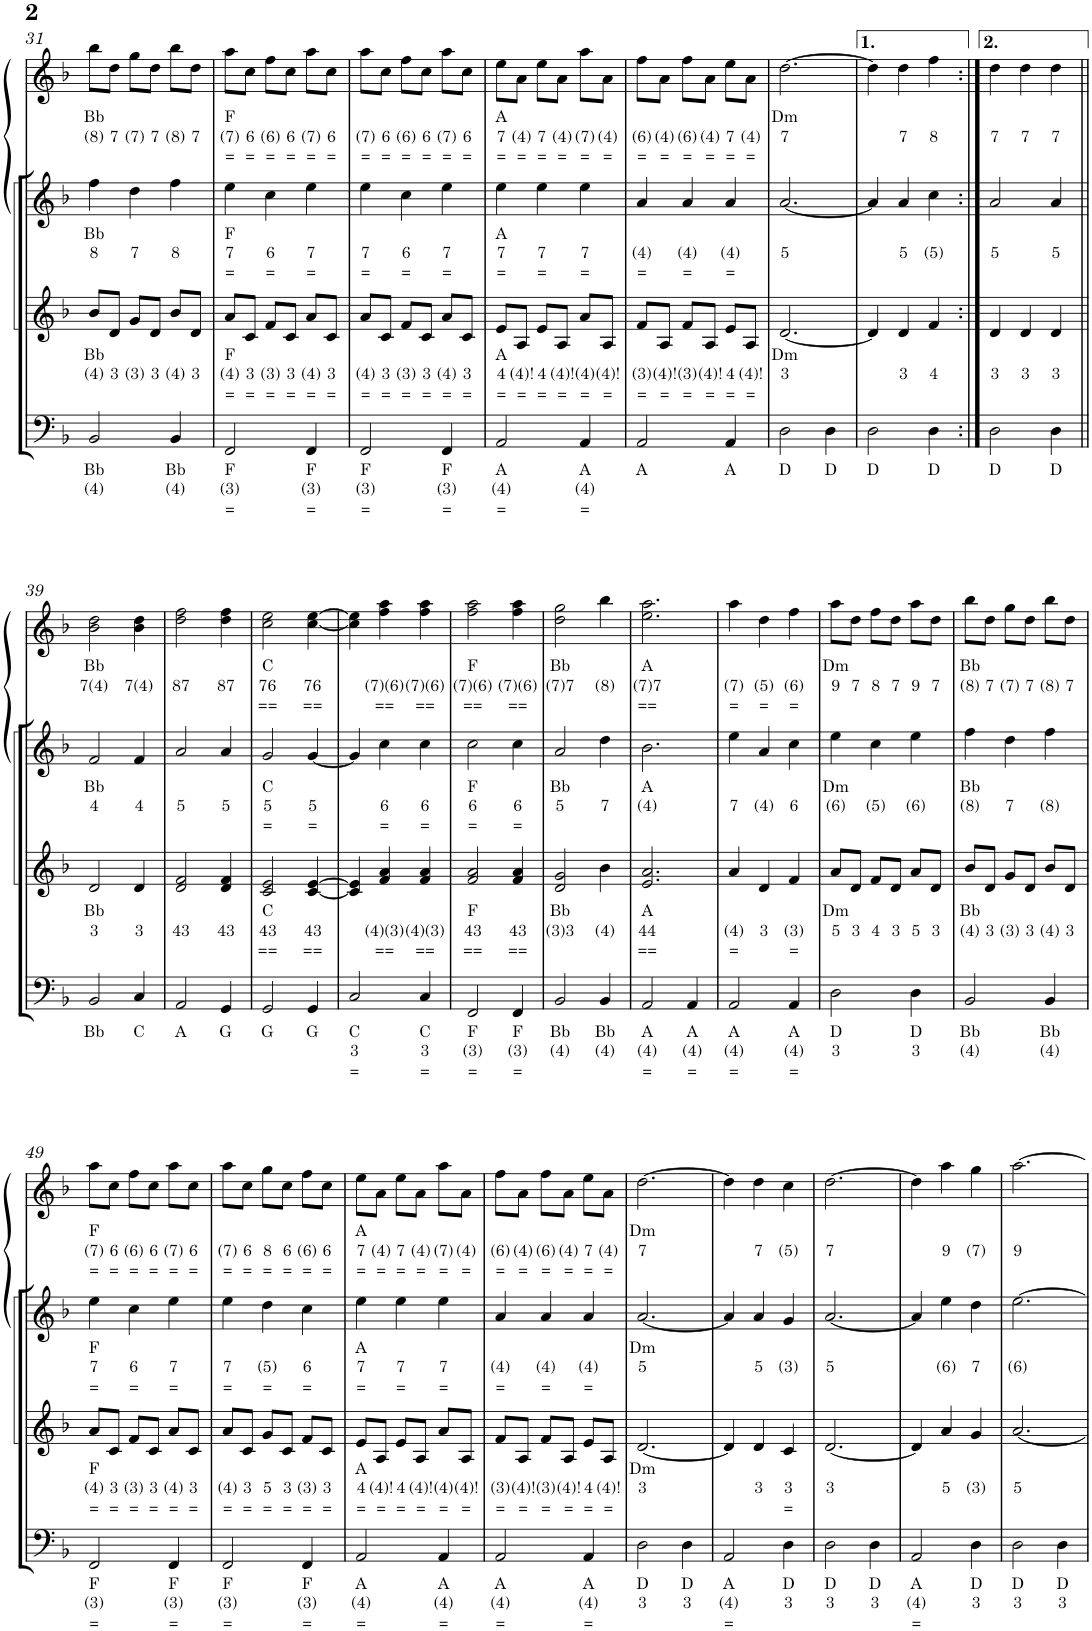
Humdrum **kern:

**kern	**text	**text	**text	**kern	**text	**text	**text	**kern	**text	**text	**text	**kern	**text	**text	**text
*part4	*part4	*part4	*part4	*part3	*part3	*part3	*part3	*part2	*part2	*part2	*part2	*part1	*part1	*part1	*part1
*staff4	*staff4	*staff4	*staff4	*staff3	*staff3	*staff3	*staff3	*staff2	*staff2	*staff2	*staff2	*staff1	*staff1	*staff1	*staff1
*I"Contrabas	*	*	*	*I"Viool	*	*	*	*I"Viool	*	*	*	*I"Piano	*	*	*
!!LO:PB:g=z
*clefF4	*	*	*	*clefG2	*	*	*	*clefG2	*	*	*	*clefG2	*	*	*
*Trd7c12	*	*	*	*	*	*	*	*	*	*	*	*	*	*	*
*k[b-]	*	*	*	*k[b-]	*	*	*	*k[b-]	*	*	*	*k[b-]	*	*	*
*M3/4	*	*	*	*M3/4	*	*	*	*M3/4	*	*	*	*M3/4	*	*	*
=31	=31	=31	=31	=31	=31	=31	=31	=31	=31	=31	=31	=31	=31	=31	=31
!	!LO:LY:b	!LO:LY:b	!	!	!LO:LY:b	!LO:LY:b	!	!	!LO:LY:b	!LO:LY:b	!	!	!LO:LY:b	!LO:LY:b	!
2BB-/	Bb	(4)	.	8b-/L	Bb	(4)	.	4ff\	Bb	8	.	8bb-\L	Bb	(8)	.
!	!	!	!	!	!	!LO:LY:b	!	!	!	!	!	!	!	!LO:LY:b	!
.	.	.	.	8d/J	.	3	.	.	.	.	.	8dd\J	.	7	.
!	!	!	!	!	!	!LO:LY:b	!	!	!	!LO:LY:b	!	!	!	!LO:LY:b	!
.	.	.	.	8g/L	.	(3)	.	4dd\	.	7	.	8gg\L	.	(7)	.
!	!	!	!	!	!	!LO:LY:b	!	!	!	!	!	!	!	!LO:LY:b	!
.	.	.	.	8d/J	.	3	.	.	.	.	.	8dd\J	.	7	.
!	!LO:LY:b	!LO:LY:b	!	!	!	!LO:LY:b	!	!	!	!LO:LY:b	!	!	!	!LO:LY:b	!
4BB-/	Bb	(4)	.	8b-/L	.	(4)	.	4ff\	.	8	.	8bb-\L	.	(8)	.
!	!	!	!	!	!	!LO:LY:b	!	!	!	!	!	!	!	!LO:LY:b	!
.	.	.	.	8d/J	.	3	.	.	.	.	.	8dd\J	.	7	.
=32	=32	=32	=32	=32	=32	=32	=32	=32	=32	=32	=32	=32	=32	=32	=32
!	!LO:LY:b	!LO:LY:b	!LO:LY:b	!	!LO:LY:b	!LO:LY:b	!LO:LY:b	!	!LO:LY:b	!LO:LY:b	!LO:LY:b	!	!LO:LY:b	!LO:LY:b	!LO:LY:b
2FF/	F	(3)	=	8a/L	F	(4)	=	4ee\	F	7	=	8aa\L	F	(7)	=
!	!	!	!	!	!	!LO:LY:b	!LO:LY:b	!	!	!	!	!	!	!LO:LY:b	!LO:LY:b
.	.	.	.	8c/J	.	3	=	.	.	.	.	8cc\J	.	6	=
!	!	!	!	!	!	!LO:LY:b	!LO:LY:b	!	!	!LO:LY:b	!LO:LY:b	!	!	!LO:LY:b	!LO:LY:b
.	.	.	.	8f/L	.	(3)	=	4cc\	.	6	=	8ff\L	.	(6)	=
!	!	!	!	!	!	!LO:LY:b	!LO:LY:b	!	!	!	!	!	!	!LO:LY:b	!LO:LY:b
.	.	.	.	8c/J	.	3	=	.	.	.	.	8cc\J	.	6	=
!	!LO:LY:b	!LO:LY:b	!LO:LY:b	!	!	!LO:LY:b	!LO:LY:b	!	!	!LO:LY:b	!LO:LY:b	!	!	!LO:LY:b	!LO:LY:b
4FF/	F	(3)	=	8a/L	.	(4)	=	4ee\	.	7	=	8aa\L	.	(7)	=
!	!	!	!	!	!	!LO:LY:b	!LO:LY:b	!	!	!	!	!	!	!LO:LY:b	!LO:LY:b
.	.	.	.	8c/J	.	3	=	.	.	.	.	8cc\J	.	6	=
=33	=33	=33	=33	=33	=33	=33	=33	=33	=33	=33	=33	=33	=33	=33	=33
!	!LO:LY:b	!LO:LY:b	!LO:LY:b	!	!	!LO:LY:b	!LO:LY:b	!	!	!LO:LY:b	!LO:LY:b	!	!	!LO:LY:b	!LO:LY:b
2FF/	F	(3)	=	8a/L	.	(4)	=	4ee\	.	7	=	8aa\L	.	(7)	=
!	!	!	!	!	!	!LO:LY:b	!LO:LY:b	!	!	!	!	!	!	!LO:LY:b	!LO:LY:b
.	.	.	.	8c/J	.	3	=	.	.	.	.	8cc\J	.	6	=
!	!	!	!	!	!	!LO:LY:b	!LO:LY:b	!	!	!LO:LY:b	!LO:LY:b	!	!	!LO:LY:b	!LO:LY:b
.	.	.	.	8f/L	.	(3)	=	4cc\	.	6	=	8ff\L	.	(6)	=
!	!	!	!	!	!	!LO:LY:b	!LO:LY:b	!	!	!	!	!	!	!LO:LY:b	!LO:LY:b
.	.	.	.	8c/J	.	3	=	.	.	.	.	8cc\J	.	6	=
!	!LO:LY:b	!LO:LY:b	!LO:LY:b	!	!	!LO:LY:b	!LO:LY:b	!	!	!LO:LY:b	!LO:LY:b	!	!	!LO:LY:b	!LO:LY:b
4FF/	F	(3)	=	8a/L	.	(4)	=	4ee\	.	7	=	8aa\L	.	(7)	=
!	!	!	!	!	!	!LO:LY:b	!LO:LY:b	!	!	!	!	!	!	!LO:LY:b	!LO:LY:b
.	.	.	.	8c/J	.	3	=	.	.	.	.	8cc\J	.	6	=
=34	=34	=34	=34	=34	=34	=34	=34	=34	=34	=34	=34	=34	=34	=34	=34
!	!LO:LY:b	!LO:LY:b	!LO:LY:b	!	!LO:LY:b	!LO:LY:b	!LO:LY:b	!	!LO:LY:b	!LO:LY:b	!LO:LY:b	!	!LO:LY:b	!LO:LY:b	!LO:LY:b
2AA/	A	(4)	=	8e/L	A	4	=	4ee\	A	7	=	8ee\L	A	7	=
!	!	!	!	!	!	!LO:LY:b	!LO:LY:b	!	!	!	!	!	!	!LO:LY:b	!LO:LY:b
.	.	.	.	8A/J	.	(4)!	=	.	.	.	.	8a\J	.	(4)	=
!	!	!	!	!	!	!LO:LY:b	!LO:LY:b	!	!	!LO:LY:b	!LO:LY:b	!	!	!LO:LY:b	!LO:LY:b
.	.	.	.	8e/L	.	4	=	4ee\	.	7	=	8ee\L	.	7	=
!	!	!	!	!	!	!LO:LY:b	!LO:LY:b	!	!	!	!	!	!	!LO:LY:b	!LO:LY:b
.	.	.	.	8A/J	.	(4)!	=	.	.	.	.	8a\J	.	(4)	=
!	!LO:LY:b	!LO:LY:b	!LO:LY:b	!	!	!LO:LY:b	!LO:LY:b	!	!	!LO:LY:b	!LO:LY:b	!	!	!LO:LY:b	!LO:LY:b
4AA/	A	(4)	=	8a/L	.	(4)	=	4ee\	.	7	=	8aa\L	.	(7)	=
!	!	!	!	!	!	!LO:LY:b	!LO:LY:b	!	!	!	!	!	!	!LO:LY:b	!LO:LY:b
.	.	.	.	8A/J	.	(4)!	=	.	.	.	.	8a\J	.	(4)	=
=35	=35	=35	=35	=35	=35	=35	=35	=35	=35	=35	=35	=35	=35	=35	=35
!	!LO:LY:b	!	!	!	!	!LO:LY:b	!LO:LY:b	!	!	!LO:LY:b	!LO:LY:b	!	!	!LO:LY:b	!LO:LY:b
2AA/	A	.	.	8f/L	.	(3)	=	4a/	.	(4)	=	8ff\L	.	(6)	=
!	!	!	!	!	!	!LO:LY:b	!LO:LY:b	!	!	!	!	!	!	!LO:LY:b	!LO:LY:b
.	.	.	.	8A/J	.	(4)!	=	.	.	.	.	8a\J	.	(4)	=
!	!	!	!	!	!	!LO:LY:b	!LO:LY:b	!	!	!LO:LY:b	!LO:LY:b	!	!	!LO:LY:b	!LO:LY:b
.	.	.	.	8f/L	.	(3)	=	4a/	.	(4)	=	8ff\L	.	(6)	=
!	!	!	!	!	!	!LO:LY:b	!LO:LY:b	!	!	!	!	!	!	!LO:LY:b	!LO:LY:b
.	.	.	.	8A/J	.	(4)!	=	.	.	.	.	8a\J	.	(4)	=
!	!LO:LY:b	!	!	!	!	!LO:LY:b	!LO:LY:b	!	!	!LO:LY:b	!LO:LY:b	!	!	!LO:LY:b	!LO:LY:b
4AA/	A	.	.	8e/L	.	4	=	4a/	.	(4)	=	8ee\L	.	7	=
!	!	!	!	!	!	!LO:LY:b	!LO:LY:b	!	!	!	!	!	!	!LO:LY:b	!LO:LY:b
.	.	.	.	8A/J	.	(4)!	=	.	.	.	.	8a\J	.	(4)	=
=36	=36	=36	=36	=36	=36	=36	=36	=36	=36	=36	=36	=36	=36	=36	=36
!	!LO:LY:b	!	!	!	!LO:LY:b	!LO:LY:b	!	!	!	!LO:LY:b	!	!	!LO:LY:b	!LO:LY:b	!
2D\	D	.	.	[2.d/	Dm	3	.	[2.a/	.	5	.	[2.dd\	Dm	7	.
!	!LO:LY:b	!	!	!	!	!	!	!	!	!	!	!	!	!	!
4D\	D	.	.	.	.	.	.	.	.	.	.	.	.	.	.
=37	=37	=37	=37	=37	=37	=37	=37	=37	=37	=37	=37	=37	=37	=37	=37
!	!LO:LY:b	!	!	!	!	!	!	!	!	!	!	!	!	!	!
2D\	D	.	.	4d/]	.	.	.	4a/]	.	.	.	4dd\]	.	.	.
!	!	!	!	!	!	!LO:LY:b	!	!	!	!LO:LY:b	!	!	!	!LO:LY:b	!
.	.	.	.	4d/	.	3	.	4a/	.	5	.	4dd\	.	7	.
!	!LO:LY:b	!	!	!	!	!LO:LY:b	!	!	!	!LO:LY:b	!	!	!	!LO:LY:b	!
4D\	D	.	.	4f/	.	4	.	4cc\	.	(5)	.	4ff\	.	8	.
=38:|!	=38:|!	=38:|!	=38:|!	=38:|!	=38:|!	=38:|!	=38:|!	=38:|!	=38:|!	=38:|!	=38:|!	=38:|!	=38:|!	=38:|!	=38:|!
!	!LO:LY:b	!	!	!	!	!LO:LY:b	!	!	!	!LO:LY:b	!	!	!	!LO:LY:b	!
2D\	D	.	.	4d/	.	3	.	2a/	.	5	.	4dd\	.	7	.
!	!	!	!	!	!	!LO:LY:b	!	!	!	!	!	!	!	!LO:LY:b	!
.	.	.	.	4d/	.	3	.	.	.	.	.	4dd\	.	7	.
!	!LO:LY:b	!	!	!	!	!LO:LY:b	!	!	!	!LO:LY:b	!	!	!	!LO:LY:b	!
4D\	D	.	.	4d/	.	3	.	4a/	.	5	.	4dd\	.	7	.
!!LO:LB:g=z
=39||	=39||	=39||	=39||	=39||	=39||	=39||	=39||	=39||	=39||	=39||	=39||	=39||	=39||	=39||	=39||
!	!LO:LY:b	!	!	!	!LO:LY:b	!LO:LY:b	!	!	!LO:LY:b	!LO:LY:b	!	!	!LO:LY:b	!LO:LY:b	!
2BB-/	Bb	.	.	2d/	Bb	3	.	2f/	Bb	4	.	2b-\ 2dd\	Bb	7(4)	.
!	!LO:LY:b	!	!	!	!	!LO:LY:b	!	!	!	!LO:LY:b	!	!	!	!LO:LY:b	!
4C/	C	.	.	4d/	.	3	.	4f/	.	4	.	4b-\ 4dd\	.	7(4)	.
=40	=40	=40	=40	=40	=40	=40	=40	=40	=40	=40	=40	=40	=40	=40	=40
!	!LO:LY:b	!	!	!	!	!LO:LY:b	!	!	!	!LO:LY:b	!	!	!	!LO:LY:b	!
2AA/	A	.	.	2d/ 2f/	.	43	.	2a/	.	5	.	2dd\ 2ff\	.	87	.
!	!LO:LY:b	!	!	!	!	!LO:LY:b	!	!	!	!LO:LY:b	!	!	!	!LO:LY:b	!
4GG/	G	.	.	4d/ 4f/	.	43	.	4a/	.	5	.	4dd\ 4ff\	.	87	.
=41	=41	=41	=41	=41	=41	=41	=41	=41	=41	=41	=41	=41	=41	=41	=41
!	!LO:LY:b	!	!	!	!LO:LY:b	!LO:LY:b	!LO:LY:b	!	!LO:LY:b	!LO:LY:b	!LO:LY:b	!	!LO:LY:b	!LO:LY:b	!LO:LY:b
2GG/	G	.	.	2c/ 2e/	C	43	==	2g/	C	5	=	2cc\ 2ee\	C	76	==
!	!LO:LY:b	!	!	!	!	!LO:LY:b	!LO:LY:b	!	!	!LO:LY:b	!LO:LY:b	!	!	!LO:LY:b	!LO:LY:b
4GG/	G	.	.	[4c/ [4e/	.	43	==	[4g/	.	5	=	[4cc\ [4ee\	.	76	==
=42	=42	=42	=42	=42	=42	=42	=42	=42	=42	=42	=42	=42	=42	=42	=42
!	!LO:LY:b	!LO:LY:b	!LO:LY:b	!	!	!	!	!	!	!	!	!	!	!	!
2C/	C	3	=	4c/] 4e/]	.	.	.	4g/]	.	.	.	4cc\] 4ee\]	.	.	.
!	!	!	!	!	!	!LO:LY:b	!LO:LY:b	!	!	!LO:LY:b	!LO:LY:b	!	!	!LO:LY:b	!LO:LY:b
.	.	.	.	4f/ 4a/	.	(4)(3)	==	4cc\	.	6	=	4ff\ 4aa\	.	(7)(6)	==
!	!LO:LY:b	!LO:LY:b	!LO:LY:b	!	!	!LO:LY:b	!LO:LY:b	!	!	!LO:LY:b	!LO:LY:b	!	!	!LO:LY:b	!LO:LY:b
4C/	C	3	=	4f/ 4a/	.	(4)(3)	==	4cc\	.	6	=	4ff\ 4aa\	.	(7)(6)	==
=43	=43	=43	=43	=43	=43	=43	=43	=43	=43	=43	=43	=43	=43	=43	=43
!	!LO:LY:b	!LO:LY:b	!LO:LY:b	!	!LO:LY:b	!LO:LY:b	!LO:LY:b	!	!LO:LY:b	!LO:LY:b	!LO:LY:b	!	!LO:LY:b	!LO:LY:b	!LO:LY:b
2FF/	F	(3)	=	2f/ 2a/	F	43	==	2cc\	F	6	=	2ff\ 2aa\	F	(7)(6)	==
!	!LO:LY:b	!LO:LY:b	!LO:LY:b	!	!	!LO:LY:b	!LO:LY:b	!	!	!LO:LY:b	!LO:LY:b	!	!	!LO:LY:b	!LO:LY:b
4FF/	F	(3)	=	4f/ 4a/	.	43	==	4cc\	.	6	=	4ff\ 4aa\	.	(7)(6)	==
=44	=44	=44	=44	=44	=44	=44	=44	=44	=44	=44	=44	=44	=44	=44	=44
!	!LO:LY:b	!LO:LY:b	!	!	!LO:LY:b	!LO:LY:b	!	!	!LO:LY:b	!LO:LY:b	!	!	!LO:LY:b	!LO:LY:b	!
2BB-/	Bb	(4)	.	2d/ 2g/	Bb	(3)3	.	2a/	Bb	5	.	2dd\ 2gg\	Bb	(7)7	.
!	!LO:LY:b	!LO:LY:b	!	!	!	!LO:LY:b	!	!	!	!LO:LY:b	!	!	!	!LO:LY:b	!
4BB-/	Bb	(4)	.	4b-\	.	(4)	.	4dd\	.	7	.	4bb-\	.	(8)	.
=45	=45	=45	=45	=45	=45	=45	=45	=45	=45	=45	=45	=45	=45	=45	=45
!	!LO:LY:b	!LO:LY:b	!LO:LY:b	!	!LO:LY:b	!LO:LY:b	!LO:LY:b	!	!LO:LY:b	!LO:LY:b	!	!	!LO:LY:b	!LO:LY:b	!LO:LY:b
2AA/	A	(4)	=	2.e/ 2.a/	A	44	==	2.b-\	A	(4)	.	2.ee\ 2.aa\	A	(7)7	==
!	!LO:LY:b	!LO:LY:b	!LO:LY:b	!	!	!	!	!	!	!	!	!	!	!	!
4AA/	A	(4)	=	.	.	.	.	.	.	.	.	.	.	.	.
=46	=46	=46	=46	=46	=46	=46	=46	=46	=46	=46	=46	=46	=46	=46	=46
!	!LO:LY:b	!LO:LY:b	!LO:LY:b	!	!	!LO:LY:b	!LO:LY:b	!	!	!LO:LY:b	!	!	!	!LO:LY:b	!LO:LY:b
2AA/	A	(4)	=	4a/	.	(4)	=	4ee\	.	7	.	4aa\	.	(7)	=
!	!	!	!	!	!	!LO:LY:b	!	!	!	!LO:LY:b	!	!	!	!LO:LY:b	!LO:LY:b
.	.	.	.	4d/	.	3	.	4a/	.	(4)	.	4dd\	.	(5)	=
!	!LO:LY:b	!LO:LY:b	!LO:LY:b	!	!	!LO:LY:b	!LO:LY:b	!	!	!LO:LY:b	!	!	!	!LO:LY:b	!LO:LY:b
4AA/	A	(4)	=	4f/	.	(3)	=	4cc\	.	6	.	4ff\	.	(6)	=
=47	=47	=47	=47	=47	=47	=47	=47	=47	=47	=47	=47	=47	=47	=47	=47
!	!LO:LY:b	!LO:LY:b	!	!	!LO:LY:b	!LO:LY:b	!	!	!LO:LY:b	!LO:LY:b	!	!	!LO:LY:b	!LO:LY:b	!
2D\	D	3	.	8a/L	Dm	5	.	4ee\	Dm	(6)	.	8aa\L	Dm	9	.
!	!	!	!	!	!	!LO:LY:b	!	!	!	!	!	!	!	!LO:LY:b	!
.	.	.	.	8d/J	.	3	.	.	.	.	.	8dd\J	.	7	.
!	!	!	!	!	!	!LO:LY:b	!	!	!	!LO:LY:b	!	!	!	!LO:LY:b	!
.	.	.	.	8f/L	.	4	.	4cc\	.	(5)	.	8ff\L	.	8	.
!	!	!	!	!	!	!LO:LY:b	!	!	!	!	!	!	!	!LO:LY:b	!
.	.	.	.	8d/J	.	3	.	.	.	.	.	8dd\J	.	7	.
!	!LO:LY:b	!LO:LY:b	!	!	!	!LO:LY:b	!	!	!	!LO:LY:b	!	!	!	!LO:LY:b	!
4D\	D	3	.	8a/L	.	5	.	4ee\	.	(6)	.	8aa\L	.	9	.
!	!	!	!	!	!	!LO:LY:b	!	!	!	!	!	!	!	!LO:LY:b	!
.	.	.	.	8d/J	.	3	.	.	.	.	.	8dd\J	.	7	.
=48	=48	=48	=48	=48	=48	=48	=48	=48	=48	=48	=48	=48	=48	=48	=48
!	!LO:LY:b	!LO:LY:b	!	!	!LO:LY:b	!LO:LY:b	!	!	!LO:LY:b	!LO:LY:b	!	!	!LO:LY:b	!LO:LY:b	!
2BB-/	Bb	(4)	.	8b-/L	Bb	(4)	.	4ff\	Bb	(8)	.	8bb-\L	Bb	(8)	.
!	!	!	!	!	!	!LO:LY:b	!	!	!	!	!	!	!	!LO:LY:b	!
.	.	.	.	8d/J	.	3	.	.	.	.	.	8dd\J	.	7	.
!	!	!	!	!	!	!LO:LY:b	!	!	!	!LO:LY:b	!	!	!	!LO:LY:b	!
.	.	.	.	8g/L	.	(3)	.	4dd\	.	7	.	8gg\L	.	(7)	.
!	!	!	!	!	!	!LO:LY:b	!	!	!	!	!	!	!	!LO:LY:b	!
.	.	.	.	8d/J	.	3	.	.	.	.	.	8dd\J	.	7	.
!	!LO:LY:b	!LO:LY:b	!	!	!	!LO:LY:b	!	!	!	!LO:LY:b	!	!	!	!LO:LY:b	!
4BB-/	Bb	(4)	.	8b-/L	.	(4)	.	4ff\	.	(8)	.	8bb-\L	.	(8)	.
!	!	!	!	!	!	!LO:LY:b	!	!	!	!	!	!	!	!LO:LY:b	!
.	.	.	.	8d/J	.	3	.	.	.	.	.	8dd\J	.	7	.
!!LO:LB:g=z
=49	=49	=49	=49	=49	=49	=49	=49	=49	=49	=49	=49	=49	=49	=49	=49
!	!LO:LY:b	!LO:LY:b	!LO:LY:b	!	!LO:LY:b	!LO:LY:b	!LO:LY:b	!	!LO:LY:b	!LO:LY:b	!LO:LY:b	!	!LO:LY:b	!LO:LY:b	!LO:LY:b
2FF/	F	(3)	=	8a/L	F	(4)	=	4ee\	F	7	=	8aa\L	F	(7)	=
!	!	!	!	!	!	!LO:LY:b	!LO:LY:b	!	!	!	!	!	!	!LO:LY:b	!LO:LY:b
.	.	.	.	8c/J	.	3	=	.	.	.	.	8cc\J	.	6	=
!	!	!	!	!	!	!LO:LY:b	!LO:LY:b	!	!	!LO:LY:b	!LO:LY:b	!	!	!LO:LY:b	!LO:LY:b
.	.	.	.	8f/L	.	(3)	=	4cc\	.	6	=	8ff\L	.	(6)	=
!	!	!	!	!	!	!LO:LY:b	!LO:LY:b	!	!	!	!	!	!	!LO:LY:b	!LO:LY:b
.	.	.	.	8c/J	.	3	=	.	.	.	.	8cc\J	.	6	=
!	!LO:LY:b	!LO:LY:b	!LO:LY:b	!	!	!LO:LY:b	!LO:LY:b	!	!	!LO:LY:b	!LO:LY:b	!	!	!LO:LY:b	!LO:LY:b
4FF/	F	(3)	=	8a/L	.	(4)	=	4ee\	.	7	=	8aa\L	.	(7)	=
!	!	!	!	!	!	!LO:LY:b	!LO:LY:b	!	!	!	!	!	!	!LO:LY:b	!LO:LY:b
.	.	.	.	8c/J	.	3	=	.	.	.	.	8cc\J	.	6	=
=50	=50	=50	=50	=50	=50	=50	=50	=50	=50	=50	=50	=50	=50	=50	=50
!	!LO:LY:b	!LO:LY:b	!LO:LY:b	!	!	!LO:LY:b	!LO:LY:b	!	!	!LO:LY:b	!LO:LY:b	!	!	!LO:LY:b	!LO:LY:b
2FF/	F	(3)	=	8a/L	.	(4)	=	4ee\	.	7	=	8aa\L	.	(7)	=
!	!	!	!	!	!	!LO:LY:b	!LO:LY:b	!	!	!	!	!	!	!LO:LY:b	!LO:LY:b
.	.	.	.	8c/J	.	3	=	.	.	.	.	8cc\J	.	6	=
!	!	!	!	!	!	!LO:LY:b	!LO:LY:b	!	!	!LO:LY:b	!LO:LY:b	!	!	!LO:LY:b	!LO:LY:b
.	.	.	.	8g/L	.	5	=	4dd\	.	(5)	=	8gg\L	.	8	=
!	!	!	!	!	!	!LO:LY:b	!LO:LY:b	!	!	!	!	!	!	!LO:LY:b	!LO:LY:b
.	.	.	.	8c/J	.	3	=	.	.	.	.	8cc\J	.	6	=
!	!LO:LY:b	!LO:LY:b	!LO:LY:b	!	!	!LO:LY:b	!LO:LY:b	!	!	!LO:LY:b	!LO:LY:b	!	!	!LO:LY:b	!LO:LY:b
4FF/	F	(3)	=	8f/L	.	(3)	=	4cc\	.	6	=	8ff\L	.	(6)	=
!	!	!	!	!	!	!LO:LY:b	!LO:LY:b	!	!	!	!	!	!	!LO:LY:b	!LO:LY:b
.	.	.	.	8c/J	.	3	=	.	.	.	.	8cc\J	.	6	=
=51	=51	=51	=51	=51	=51	=51	=51	=51	=51	=51	=51	=51	=51	=51	=51
!	!LO:LY:b	!LO:LY:b	!LO:LY:b	!	!LO:LY:b	!LO:LY:b	!LO:LY:b	!	!LO:LY:b	!LO:LY:b	!LO:LY:b	!	!LO:LY:b	!LO:LY:b	!LO:LY:b
2AA/	A	(4)	=	8e/L	A	4	=	4ee\	A	7	=	8ee\L	A	7	=
!	!	!	!	!	!	!LO:LY:b	!LO:LY:b	!	!	!	!	!	!	!LO:LY:b	!LO:LY:b
.	.	.	.	8A/J	.	(4)!	=	.	.	.	.	8a\J	.	(4)	=
!	!	!	!	!	!	!LO:LY:b	!LO:LY:b	!	!	!LO:LY:b	!LO:LY:b	!	!	!LO:LY:b	!LO:LY:b
.	.	.	.	8e/L	.	4	=	4ee\	.	7	=	8ee\L	.	7	=
!	!	!	!	!	!	!LO:LY:b	!LO:LY:b	!	!	!	!	!	!	!LO:LY:b	!LO:LY:b
.	.	.	.	8A/J	.	(4)!	=	.	.	.	.	8a\J	.	(4)	=
!	!LO:LY:b	!LO:LY:b	!LO:LY:b	!	!	!LO:LY:b	!LO:LY:b	!	!	!LO:LY:b	!LO:LY:b	!	!	!LO:LY:b	!LO:LY:b
4AA/	A	(4)	=	8a/L	.	(4)	=	4ee\	.	7	=	8aa\L	.	(7)	=
!	!	!	!	!	!	!LO:LY:b	!LO:LY:b	!	!	!	!	!	!	!LO:LY:b	!LO:LY:b
.	.	.	.	8A/J	.	(4)!	=	.	.	.	.	8a\J	.	(4)	=
=52	=52	=52	=52	=52	=52	=52	=52	=52	=52	=52	=52	=52	=52	=52	=52
!	!LO:LY:b	!LO:LY:b	!LO:LY:b	!	!	!LO:LY:b	!LO:LY:b	!	!	!LO:LY:b	!LO:LY:b	!	!	!LO:LY:b	!LO:LY:b
2AA/	A	(4)	=	8f/L	.	(3)	=	4a/	.	(4)	=	8ff\L	.	(6)	=
!	!	!	!	!	!	!LO:LY:b	!LO:LY:b	!	!	!	!	!	!	!LO:LY:b	!LO:LY:b
.	.	.	.	8A/J	.	(4)!	=	.	.	.	.	8a\J	.	(4)	=
!	!	!	!	!	!	!LO:LY:b	!LO:LY:b	!	!	!LO:LY:b	!LO:LY:b	!	!	!LO:LY:b	!LO:LY:b
.	.	.	.	8f/L	.	(3)	=	4a/	.	(4)	=	8ff\L	.	(6)	=
!	!	!	!	!	!	!LO:LY:b	!LO:LY:b	!	!	!	!	!	!	!LO:LY:b	!LO:LY:b
.	.	.	.	8A/J	.	(4)!	=	.	.	.	.	8a\J	.	(4)	=
!	!LO:LY:b	!LO:LY:b	!LO:LY:b	!	!	!LO:LY:b	!LO:LY:b	!	!	!LO:LY:b	!LO:LY:b	!	!	!LO:LY:b	!LO:LY:b
4AA/	A	(4)	=	8e/L	.	4	=	4a/	.	(4)	=	8ee\L	.	7	=
!	!	!	!	!	!	!LO:LY:b	!LO:LY:b	!	!	!	!	!	!	!LO:LY:b	!LO:LY:b
.	.	.	.	8A/J	.	(4)!	=	.	.	.	.	8a\J	.	(4)	=
=53	=53	=53	=53	=53	=53	=53	=53	=53	=53	=53	=53	=53	=53	=53	=53
!	!LO:LY:b	!LO:LY:b	!	!	!LO:LY:b	!LO:LY:b	!	!	!LO:LY:b	!LO:LY:b	!	!	!LO:LY:b	!LO:LY:b	!
2D\	D	3	.	[2.d/	Dm	3	.	[2.a/	Dm	5	.	[2.dd\	Dm	7	.
!	!LO:LY:b	!LO:LY:b	!	!	!	!	!	!	!	!	!	!	!	!	!
4D\	D	3	.	.	.	.	.	.	.	.	.	.	.	.	.
=54	=54	=54	=54	=54	=54	=54	=54	=54	=54	=54	=54	=54	=54	=54	=54
!	!LO:LY:b	!LO:LY:b	!LO:LY:b	!	!	!	!	!	!	!	!	!	!	!	!
2AA/	A	(4)	=	4d/]	.	.	.	4a/]	.	.	.	4dd\]	.	.	.
!	!	!	!	!	!	!LO:LY:b	!	!	!	!LO:LY:b	!	!	!	!LO:LY:b	!
.	.	.	.	4d/	.	3	.	4a/	.	5	.	4dd\	.	7	.
!	!LO:LY:b	!LO:LY:b	!	!	!	!LO:LY:b	!LO:LY:b	!	!	!LO:LY:b	!	!	!	!LO:LY:b	!
4D\	D	3	.	4c/	.	3	=	4g/	.	(3)	.	4cc\	.	(5)	.
=55	=55	=55	=55	=55	=55	=55	=55	=55	=55	=55	=55	=55	=55	=55	=55
!	!LO:LY:b	!LO:LY:b	!	!	!	!LO:LY:b	!	!	!	!LO:LY:b	!	!	!	!LO:LY:b	!
2D\	D	3	.	[2.d/	.	3	.	[2.a/	.	5	.	[2.dd\	.	7	.
!	!LO:LY:b	!LO:LY:b	!	!	!	!	!	!	!	!	!	!	!	!	!
4D\	D	3	.	.	.	.	.	.	.	.	.	.	.	.	.
=56	=56	=56	=56	=56	=56	=56	=56	=56	=56	=56	=56	=56	=56	=56	=56
!	!LO:LY:b	!LO:LY:b	!LO:LY:b	!	!	!	!	!	!	!	!	!	!	!	!
2AA/	A	(4)	=	4d/]	.	.	.	4a/]	.	.	.	4dd\]	.	.	.
!	!	!	!	!	!	!LO:LY:b	!	!	!	!LO:LY:b	!	!	!	!LO:LY:b	!
.	.	.	.	4a/	.	5	.	4ee\	.	(6)	.	4aa\	.	9	.
!	!LO:LY:b	!LO:LY:b	!	!	!	!LO:LY:b	!	!	!	!LO:LY:b	!	!	!	!LO:LY:b	!
4D\	D	3	.	4g/	.	(3)	.	4dd\	.	7	.	4gg\	.	(7)	.
=57	=57	=57	=57	=57	=57	=57	=57	=57	=57	=57	=57	=57	=57	=57	=57
!	!LO:LY:b	!LO:LY:b	!	!	!	!LO:LY:b	!	!	!	!LO:LY:b	!	!	!	!LO:LY:b	!
2D\	D	3	.	[2.a/	.	5	.	[2.ee\	.	(6)	.	[2.aa\	.	9	.
!	!LO:LY:b	!LO:LY:b	!	!	!	!	!	!	!	!	!	!	!	!	!
4D\	D	3	.	.	.	.	.	.	.	.	.	.	.	.	.
=	=	=	=	=	=	=	=	=	=	=	=	=	=	=	=
*-	*-	*-	*-	*-	*-	*-	*-	*-	*-	*-	*-	*-	*-	*-	*-
